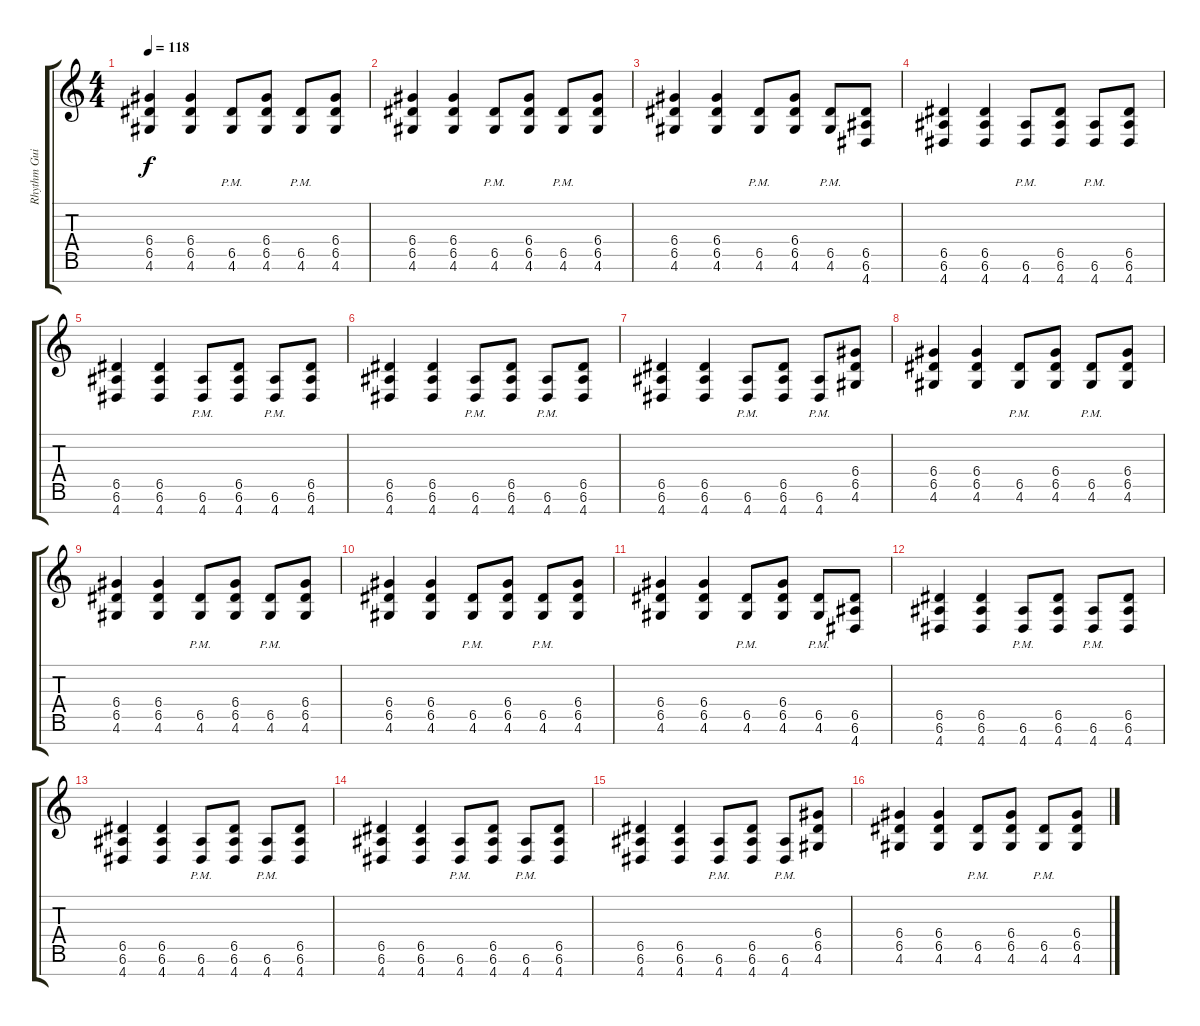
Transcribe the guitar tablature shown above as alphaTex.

\track ("Rhythm Guitar" "Rhythm Gui") {instrument distortionguitar}
\staff {score tabs}
\tuning (E4 B3 G3 D3 A2 E2 B1) {hide}
\ts (4 4)
\tempo 118
\clef g2
\ks c
(6.4 6.5 4.6).4{dy f} (6.4 6.5 4.6).4 (6.5{pm} 4.6{pm}).8 (6.4 6.5 4.6).8 (6.5{pm} 4.6{pm}).8 (6.4 6.5 4.6).8 |
(6.4 6.5 4.6).4 (6.4 6.5 4.6).4 (6.5{pm} 4.6{pm}).8 (6.4 6.5 4.6).8 (6.5{pm} 4.6{pm}).8 (6.4 6.5 4.6).8 |
(6.4 6.5 4.6).4 (6.4 6.5 4.6).4 (6.5{pm} 4.6{pm}).8 (6.4 6.5 4.6).8 (6.5{pm} 4.6{pm}).8 (6.5 6.6 4.7).8 |
(6.5 6.6 4.7).4 (6.5 6.6 4.7).4 (6.6{pm} 4.7{pm}).8 (6.5 6.6 4.7).8 (6.6{pm} 4.7{pm}).8 (6.5 6.6 4.7).8 |
(6.5 6.6 4.7).4 (6.5 6.6 4.7).4 (6.6{pm} 4.7{pm}).8 (6.5 6.6 4.7).8 (6.6{pm} 4.7{pm}).8 (6.5 6.6 4.7).8 |
(6.5 6.6 4.7).4 (6.5 6.6 4.7).4 (6.6{pm} 4.7{pm}).8 (6.5 6.6 4.7).8 (6.6{pm} 4.7{pm}).8 (6.5 6.6 4.7).8 |
(6.5 6.6 4.7).4 (6.5 6.6 4.7).4 (6.6{pm} 4.7{pm}).8 (6.5 6.6 4.7).8 (6.6{pm} 4.7{pm}).8 (6.4 6.5 4.6).8 |
(6.4 6.5 4.6).4 (6.4 6.5 4.6).4 (6.5{pm} 4.6{pm}).8 (6.4 6.5 4.6).8 (6.5{pm} 4.6{pm}).8 (6.4 6.5 4.6).8 |
(6.4 6.5 4.6).4 (6.4 6.5 4.6).4 (6.5{pm} 4.6{pm}).8 (6.4 6.5 4.6).8 (6.5{pm} 4.6{pm}).8 (6.4 6.5 4.6).8 |
(6.4 6.5 4.6).4 (6.4 6.5 4.6).4 (6.5{pm} 4.6{pm}).8 (6.4 6.5 4.6).8 (6.5{pm} 4.6{pm}).8 (6.4 6.5 4.6).8 |
(6.4 6.5 4.6).4 (6.4 6.5 4.6).4 (6.5{pm} 4.6{pm}).8 (6.4 6.5 4.6).8 (6.5{pm} 4.6{pm}).8 (6.5 6.6 4.7).8 |
(6.5 6.6 4.7).4 (6.5 6.6 4.7).4 (6.6{pm} 4.7{pm}).8 (6.5 6.6 4.7).8 (6.6{pm} 4.7{pm}).8 (6.5 6.6 4.7).8 |
(6.5 6.6 4.7).4 (6.5 6.6 4.7).4 (6.6{pm} 4.7{pm}).8 (6.5 6.6 4.7).8 (6.6{pm} 4.7{pm}).8 (6.5 6.6 4.7).8 |
(6.5 6.6 4.7).4 (6.5 6.6 4.7).4 (6.6{pm} 4.7{pm}).8 (6.5 6.6 4.7).8 (6.6{pm} 4.7{pm}).8 (6.5 6.6 4.7).8 |
(6.5 6.6 4.7).4 (6.5 6.6 4.7).4 (6.6{pm} 4.7{pm}).8 (6.5 6.6 4.7).8 (6.6{pm} 4.7{pm}).8 (6.4 6.5 4.6).8 |
(6.4 6.5 4.6).4 (6.4 6.5 4.6).4 (6.5{pm} 4.6{pm}).8 (6.4 6.5 4.6).8 (6.5{pm} 4.6{pm}).8 (6.4 6.5 4.6).8
